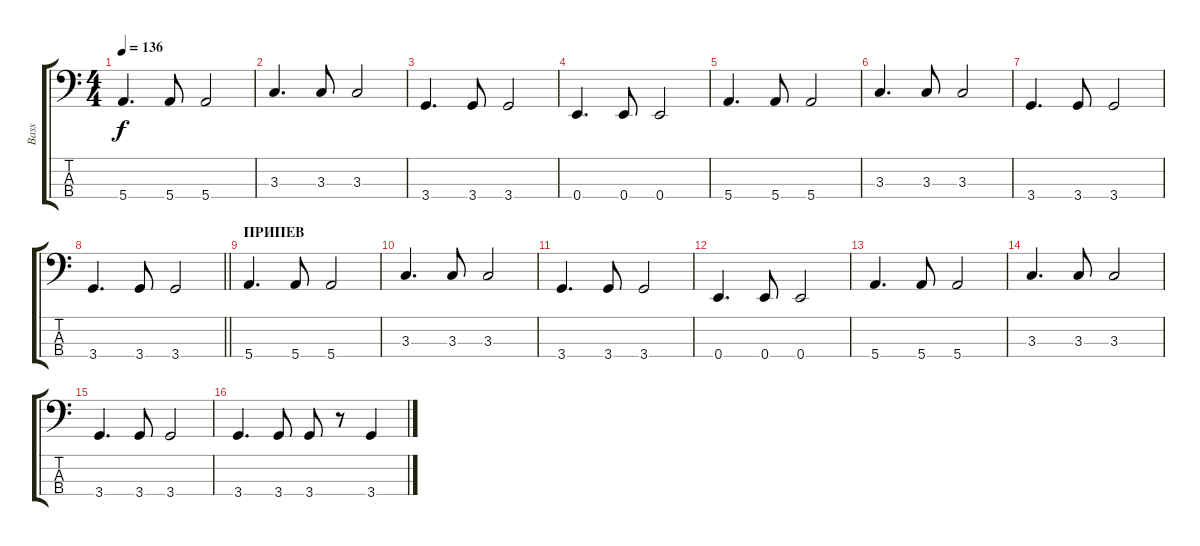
\track ("Bass" "Bass") {instrument electricbassfinger}
\staff {score tabs}
\tuning (G2 D2 A1 E1) {hide}
\ts (4 4)
\tempo 136
\clef f4
\ks c
5.4.4{d dy f} 5.4.8 5.4.2 |
3.3.4{d} 3.3.8 3.3.2 |
3.4.4{d} 3.4.8 3.4.2 |
0.4.4{d} 0.4.8 0.4.2 |
5.4.4{d} 5.4.8 5.4.2 |
3.3.4{d} 3.3.8 3.3.2 |
3.4.4{d} 3.4.8 3.4.2 |
\barLineRight lightlight
3.4.4{d} 3.4.8 3.4.2 |
\section ("" "ПРИПЕВ")
5.4.4{d} 5.4.8 5.4.2 |
3.3.4{d} 3.3.8 3.3.2 |
3.4.4{d} 3.4.8 3.4.2 |
0.4.4{d} 0.4.8 0.4.2 |
5.4.4{d} 5.4.8 5.4.2 |
3.3.4{d} 3.3.8 3.3.2 |
3.4.4{d} 3.4.8 3.4.2 |
3.4.4{d} 3.4.8 3.4.8 r.8 3.4.4
